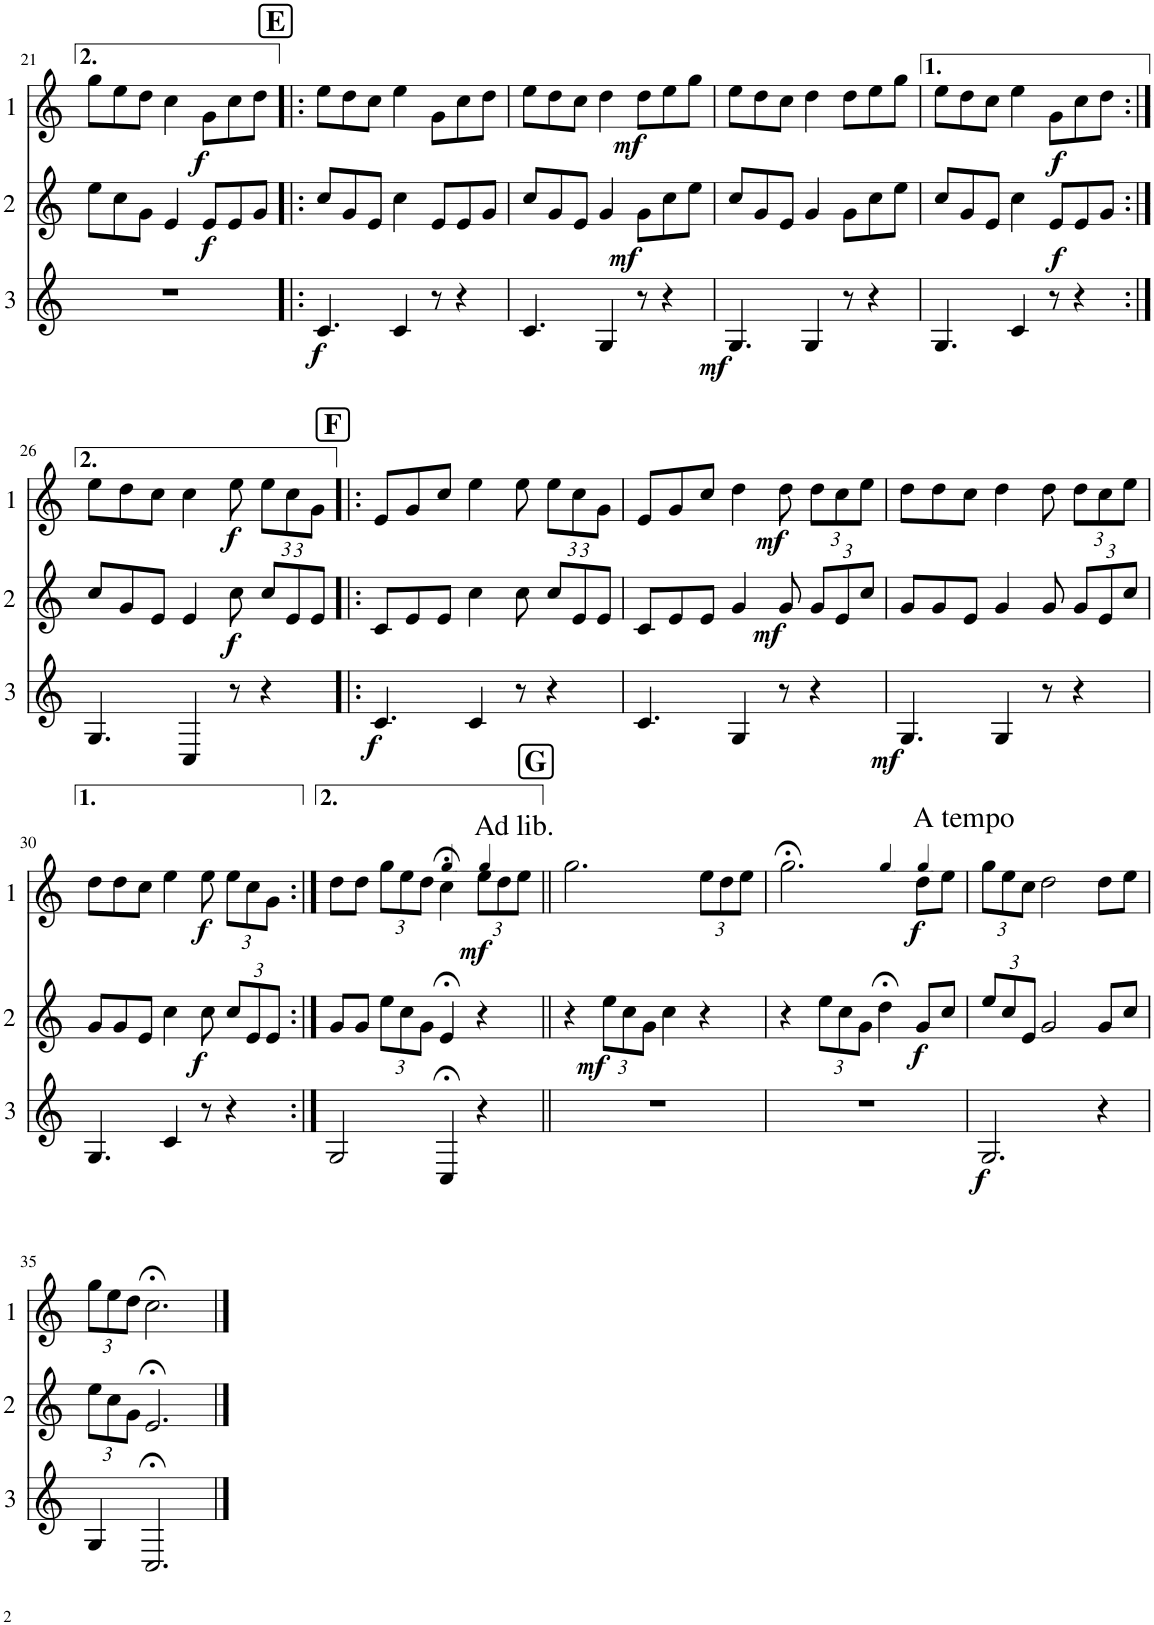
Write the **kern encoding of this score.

**kern	**dynam	**kern	**dynam	**kern	**dynam
*part3	*part3	*part2	*part2	*part1	*part1
*staff3	*staff3	*staff2	*staff2	*staff1	*staff1
*I"Cor 3	*	*I"Cor 2	*	*I"Cor 1	*
!!LO:PB:g=z
*clefG2	*	*clefG2	*	*clefG2	*
*Trd4c7	*	*Trd4c7	*	*Trd4c7	*
*k[]	*	*k[]	*	*k[]	*
*M4/4	*	*M4/4	*	*M4/4	*
=21	=21	=21	=21	=21	=21
1r	.	8ee\L	.	8gg\L	.
.	.	8cc\	.	8ee\	.
.	.	8g\J	.	8dd\J	.
.	.	4e/	.	4cc\	.
!	!	!	!LO:DY:b	!	!LO:DY:b
.	.	8e/L	f	8g\L	f
.	.	8e/	.	8cc\	.
.	.	8g/J	.	8dd\J	.
!!LO:REH:place=s1:a:B:cj:fs=14:t=E
=22!|:	=22!|:	=22!|:	=22!|:	=22!|:	=22!|:
!	!LO:DY:b	!	!	!	!
4.c/	f	8cc/L	.	8ee\L	.
.	.	8g/	.	8dd\	.
.	.	8e/J	.	8cc\J	.
4c/	.	4cc\	.	4ee\	.
8r	.	8e/L	.	8g\L	.
4r	.	8e/	.	8cc\	.
.	.	8g/J	.	8dd\J	.
=23	=23	=23	=23	=23	=23
4.c/	.	8cc/L	.	8ee\L	.
.	.	8g/	.	8dd\	.
.	.	8e/J	.	8cc\J	.
4G/	.	4g/	.	4dd\	.
!	!	!	!LO:DY:b	!	!LO:DY:b
8r	.	8g\L	mf	8dd\L	mf
4r	.	8cc\	.	8ee\	.
.	.	8ee\J	.	8gg\J	.
=24	=24	=24	=24	=24	=24
!	!LO:DY:b	!	!	!	!
4.G/	mf	8cc/L	.	8ee\L	.
.	.	8g/	.	8dd\	.
.	.	8e/J	.	8cc\J	.
4G/	.	4g/	.	4dd\	.
8r	.	8g\L	.	8dd\L	.
4r	.	8cc\	.	8ee\	.
.	.	8ee\J	.	8gg\J	.
=25	=25	=25	=25	=25	=25
4.G/	.	8cc/L	.	8ee\L	.
.	.	8g/	.	8dd\	.
.	.	8e/J	.	8cc\J	.
4c/	.	4cc\	.	4ee\	.
!	!	!	!LO:DY:b	!	!LO:DY:b
8r	.	8e/L	f	8g\L	f
4r	.	8e/	.	8cc\	.
.	.	8g/J	.	8dd\J	.
!!LO:LB:g=z
=26:|!	=26:|!	=26:|!	=26:|!	=26:|!	=26:|!
4.G/	.	8cc/L	.	8ee\L	.
.	.	8g/	.	8dd\	.
.	.	8e/J	.	8cc\J	.
4C/	.	4e/	.	4cc\	.
!	!	!	!LO:DY:b	!	!LO:DY:b
8r	.	8cc\	f	8ee\	f
*	*	*Xbrackettup	*	*Xbrackettup	*
4r	.	12cc/L	.	12ee\L	.
.	.	12e/	.	12cc\	.
.	.	12e/J	.	12g\J	.
!!LO:REH:place=s1:a:B:cj:fs=14:t=F
=27!|:	=27!|:	=27!|:	=27!|:	=27!|:	=27!|:
!	!LO:DY:b	!	!	!	!
4.c/	f	8c/L	.	8e/L	.
.	.	8e/	.	8g/	.
.	.	8e/J	.	8cc/J	.
4c/	.	4cc\	.	4ee\	.
8r	.	8cc\	.	8ee\	.
4r	.	12cc/L	.	12ee\L	.
.	.	12e/	.	12cc\	.
.	.	12e/J	.	12g\J	.
=28	=28	=28	=28	=28	=28
4.c/	.	8c/L	.	8e/L	.
.	.	8e/	.	8g/	.
.	.	8e/J	.	8cc/J	.
4G/	.	4g/	.	4dd\	.
!	!	!	!LO:DY:b	!	!LO:DY:b
8r	.	8g/	mf	8dd\	mf
!	!LO:DY:b	!	!	!	!
4r	mf	12g/L	.	12dd\L	.
.	.	12e/	.	12cc\	.
.	.	12cc/J	.	12ee\J	.
=29	=29	=29	=29	=29	=29
4.G/	.	8g/L	.	8dd\L	.
.	.	8g/	.	8dd\	.
.	.	8e/J	.	8cc\J	.
4G/	.	4g/	.	4dd\	.
8r	.	8g/	.	8dd\	.
4r	.	12g/L	.	12dd\L	.
.	.	12e/	.	12cc\	.
.	.	12cc/J	.	12ee\J	.
!!LO:LB:g=z
=30	=30	=30	=30	=30	=30
4.G/	.	8g/L	.	8dd\L	.
.	.	8g/	.	8dd\	.
.	.	8e/J	.	8cc\J	.
4c/	.	4cc\	.	4ee\	.
!	!	!	!LO:DY:b	!	!LO:DY:b
8r	.	8cc\	f	8ee\	f
4r	.	12cc/L	.	12ee\L	.
.	.	12e/	.	12cc\	.
.	.	12e/J	.	12g\J	.
=31:|!	=31:|!	=31:|!	=31:|!	=31:|!	=31:|!
2G/	.	8g/L	.	8dd\L	.
.	.	8g/J	.	8dd\J	.
.	.	12ee\L	.	12gg\L	.
.	.	12cc\	.	12ee\	.
.	.	12g\J	.	12dd\J	.
*	*	*	*	*MM40	*
4C;</	.	4e;</	.	4cc;<\	.
*	*	*	*	*MM70	*
!	!	!	!	!LO:TX:a:t=Ad lib.	!
!	!	!	!	!	!LO:DY:b
4r	.	4r	.	12ee\L	mf
.	.	.	.	12dd\	.
.	.	.	.	12ee\J	.
!!LO:REH:place=s1:a:B:cj:fs=14:t=G
=32||	=32||	=32||	=32||	=32||	=32||
1r	.	4r	.	2.gg\	.
!	!	!	!LO:DY:b	!	!
.	.	12ee\L	mf	.	.
.	.	12cc\	.	.	.
.	.	12g\J	.	.	.
.	.	4cc\	.	.	.
.	.	4r	.	12ee\L	.
.	.	.	.	12dd\	.
.	.	.	.	12ee\J	.
=33	=33	=33	=33	=33	=33
*	*	*	*	*^	*
1r	.	4r	.	2.gg;<\	2ryy	.
.	.	12ee\L	.	.	.	.
.	.	12cc\	.	.	.	.
.	.	12g\J	.	.	.	.
*	*	*	*	*MM40	*	*
.	.	4dd;<\	.	.	2ryy	.
*	*	*	*	*MM90	*	*
!	!	!	!	!LO:TX:a:t=A tempo	!	!
!	!	!	!LO:DY:b	!	!	!LO:DY:b
.	.	8g/L	f	8dd\L	.	f
.	.	8cc/J	.	8ee\J	.	.
=34	=34	=34	=34	=34	=34	=34
!	!LO:DY:b	!	!	!	!	!
*	*	*	*	*v	*v	*
2.G/	f	12ee/L	.	12gg\L	.
.	.	12cc/	.	12ee\	.
.	.	12e/J	.	12cc\J	.
.	.	2g/	.	2dd\	.
4r	.	8g/L	.	8dd\L	.
.	.	8cc/J	.	8ee\J	.
!!LO:LB:g=z
=35	=35	=35	=35	=35	=35
4G/	.	12ee\L	.	12gg\L	.
.	.	12cc\	.	12ee\	.
.	.	12g\J	.	12dd\J	.
2.C;</	.	2.e;</	.	2.cc;<\	.
==	==	==	==	==	==
*-	*-	*-	*-	*-	*-
